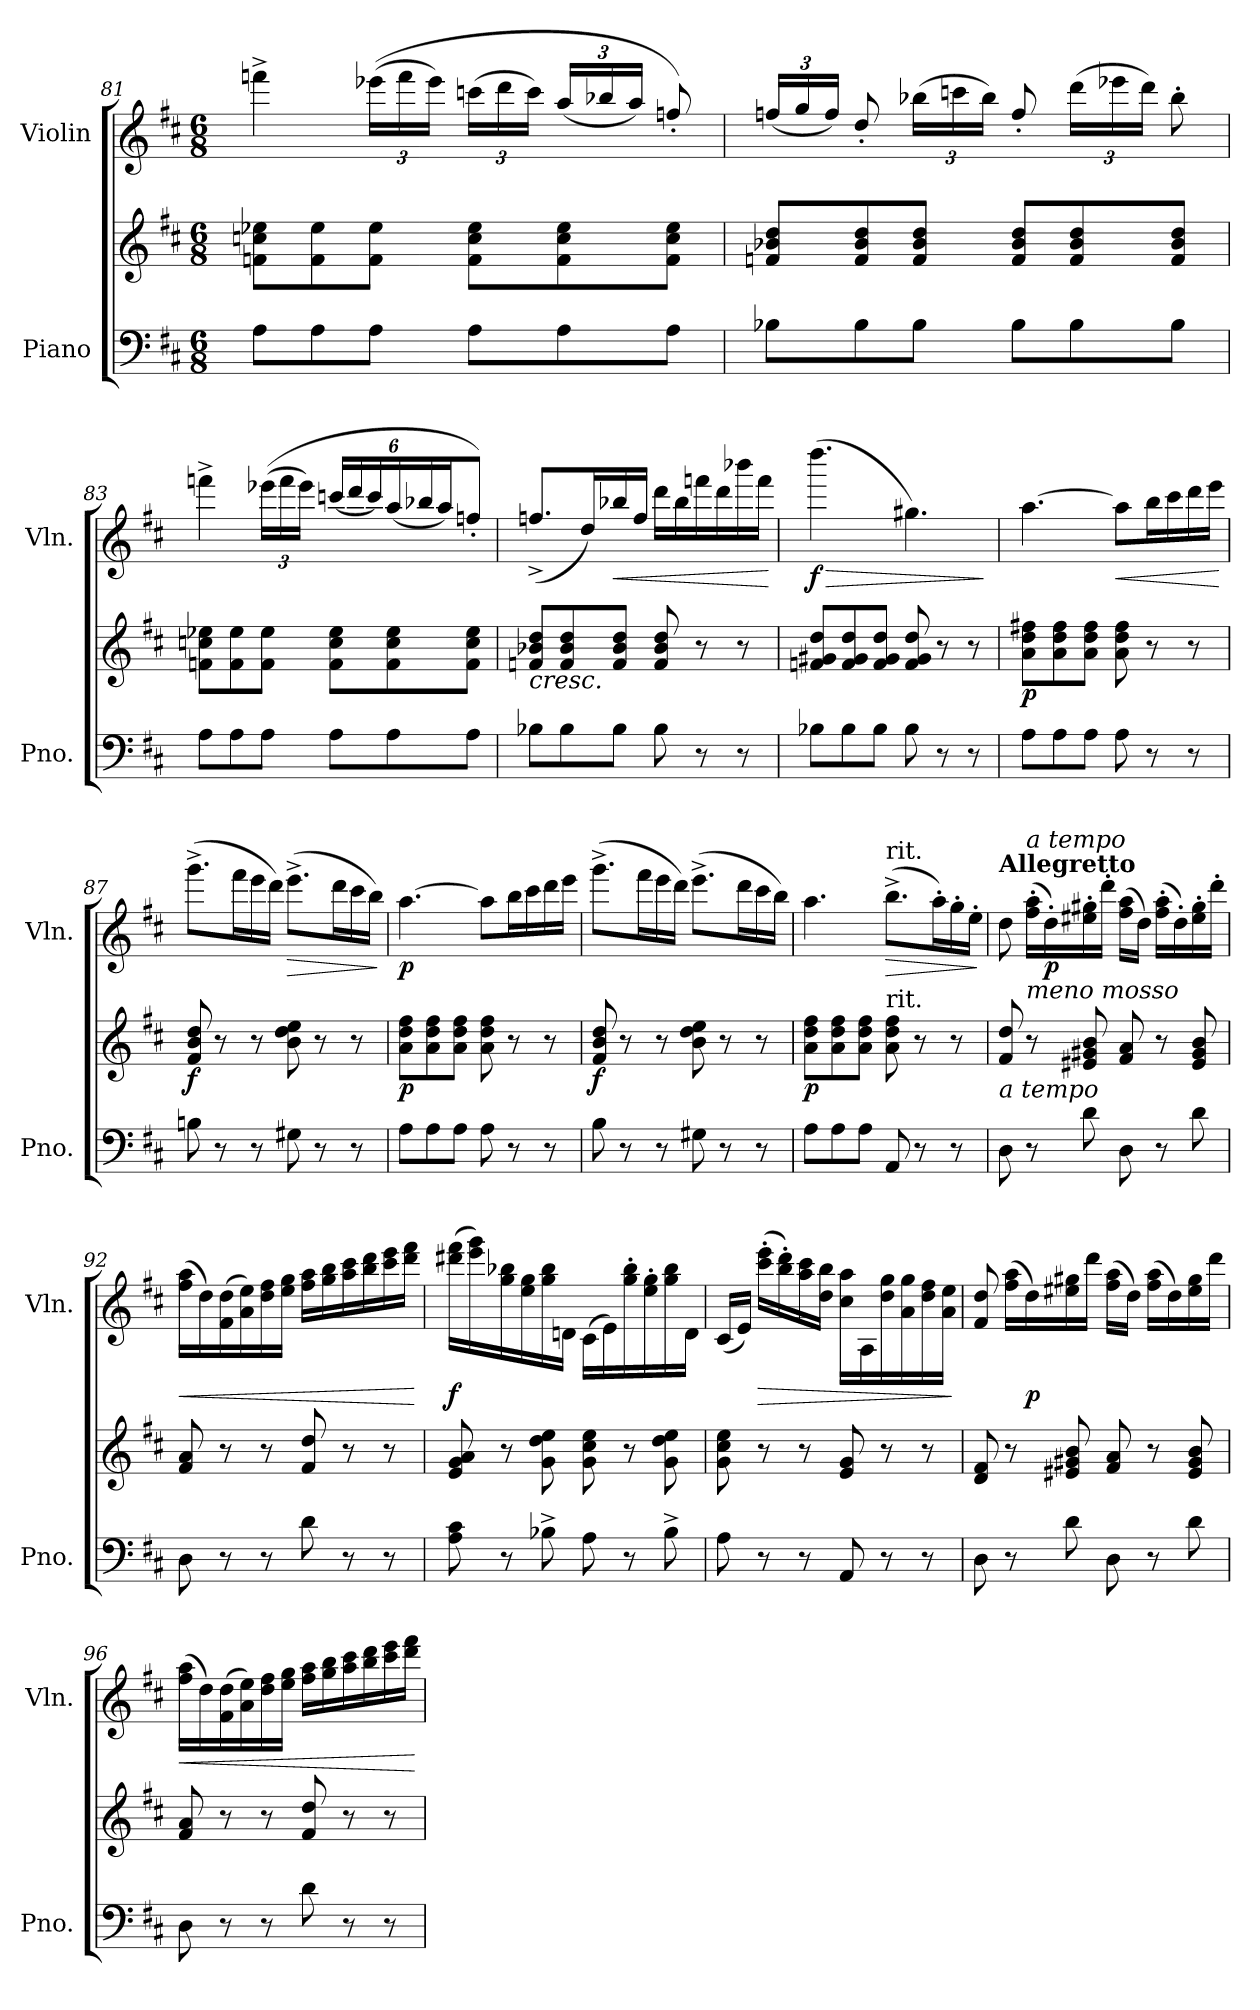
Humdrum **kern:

**kern	**kern	**dynam	**kern	**dynam
*part2	*part2	*part2	*part1	*part1
*staff3	*staff2	*staff2/3	*staff1	*staff1
*I"Piano	*	*	*I"Violin	*
*I'Pno.	*	*	*I'Vln.	*
*clefF4	*clefG2	*	*clefG2	*
*k[f#c#]	*k[f#c#]	*	*k[f#c#]	*
*M6/8	*M6/8	*	*M6/8	*
=81	=81	=81	=81	=81
8A\L	8fn\ 8ccn\ 8ee-X\L	.	4fffn^\	.
8A\	8f\ 8ee-\	.	.	.
*	*	*	*Xbrackettup	*
8A\J	8f\ 8ee-\J	.	(>(>24eee-X\LL	.
.	.	.	24fff\	.
.	.	.	24eee-\JJ)	.
8A\L	8f\ 8cc\ 8ee-\L	.	(>24cccn\LL	.
.	.	.	24ddd\	.
.	.	.	24ccc\JJ)	.
8A\	8f\ 8cc\ 8ee-\	.	(<24aa/LL	.
.	.	.	24bb-X/	.
.	.	.	24aa/JJ)	.
8A\J	8f\ 8cc\ 8ee-\J	.	8ffn'/)	.
=82	=82	=82	=82	=82
8B-X\L	8fn/ 8b-X/ 8dd/L	.	(<24ffn/LL	.
.	.	.	24gg/	.
.	.	.	24ff/JJ)	.
8B-\	8f/ 8b-/ 8dd/	.	8dd'/	.
8B-\J	8f/ 8b-/ 8dd/J	.	(>24bb-X\LL	.
.	.	.	24cccn\	.
.	.	.	24bb-\JJ)	.
8B-\L	8f/ 8b-/ 8dd/L	.	8ff'/	.
8B-\	8f/ 8b-/ 8dd/	.	(>24ddd\LL	.
.	.	.	24eee-X\	.
.	.	.	24ddd\JJ)	.
8B-\J	8f/ 8b-/ 8dd/J	.	8bb-'\	.
!!LO:LB:g=z
=83	=83	=83	=83	=83
8A\L	8fn\ 8ccn\ 8ee-X\L	.	4fffn^\	.
8A\	8f\ 8ee-\	.	.	.
8A\J	8f\ 8ee-\J	.	(>(>24eee-X\LL	.
.	.	.	24fff\	.
.	.	.	24eee-\JJ)	.
8A\L	8f\ 8cc\ 8ee-\L	.	(<24cccn/LL	.
.	.	.	24ddd/	.
.	.	.	24ccc/)	.
8A\	8f\ 8cc\ 8ee-\	.	(<24aa/	.
.	.	.	24bb-X/	.
.	.	.	24aa/J)	.
8A\J	8f\ 8cc\ 8ee-\J	.	8ffn'/J)	.
=84	=84	=84	=84	=84
!	!LO:TX:b:i:t=cresc.	!	!	!
8B-X\L	8fn/ 8b-X/ 8dd/L	.	(<8.ffn^/L	.
8B-\	8f/ 8b-/ 8dd/	.	.	.
.	.	.	16dd/L)	.
!	!	!	!	!LO:HP:b
8B-\J	8f/ 8b-/ 8dd/J	.	16bb-X/	<
.	.	.	16ff/JJ	.
8B-\	8f/ 8b-/ 8dd/	.	16ddd\LL	.
.	.	.	16bb-\	.
8r	8r	.	16fffn\	.
.	.	.	16ddd\	.
8r	8r	.	16bbb-X\	.
.	.	.	16fff\JJ	.
.	.	.	.	[
=85	=85	=85	=85	=85
!	!	!	!	!LO:HP:b
!	!	!	!	!LO:DY:n=1:b
8B-X\L	8fn/ 8g#X/ 8dd/L	.	(>4.dddd\	> f
8B-\	8f/ 8g#/ 8dd/	.	.	.
8B-\J	8f/ 8g#/ 8dd/J	.	.	.
8B-\	8f/ 8g#/ 8dd/	.	4.gg#X\)	.
8r	8r	.	.	.
8r	8r	.	.	.
.	.	.	.	]
!!LO:PB:g=z
=86	=86	=86	=86	=86
!	!	!LO:DY:b	!	!
8A\L	8a\ 8dd\ 8ff#X\L	p	[4.aa\	.
8A\	8a\ 8dd\ 8ff#\	.	.	.
8A\J	8a\ 8dd\ 8ff#\J	.	.	.
!	!	!	!	!LO:HP:b
8A\	8a\ 8dd\ 8ff#\	.	8aa\L]	<
8r	8r	.	16bb\L	.
.	.	.	16ccc#\	.
8r	8r	.	16ddd\	.
.	.	.	16eee\JJ	.
.	.	.	.	[
=87	=87	=87	=87	=87
!	!	!LO:DY:b	!	!
8Bn\	8f#/ 8b/ 8dd/	f	(>8.ggg^\L	.
8r	8r	.	.	.
.	.	.	16fff#\L	.
8r	8r	.	16eee\	.
.	.	.	16ddd\JJ)	.
!	!	!	!	!LO:HP:b
8G#X\	8b\ 8dd\ 8ee\	.	(>8.eee^\L	>
8r	8r	.	.	.
.	.	.	16ddd\L	.
8r	8r	.	16ccc#\	.
.	.	.	16bb\JJ)	.
.	.	.	.	]
=88	=88	=88	=88	=88
!	!	!LO:DY:b	!	!LO:DY:b
8A\L	8a\ 8dd\ 8ff#\L	p	[4.aa\	p
8A\	8a\ 8dd\ 8ff#\	.	.	.
8A\J	8a\ 8dd\ 8ff#\J	.	.	.
8A\	8a\ 8dd\ 8ff#\	.	8aa\L]	.
8r	8r	.	16bb\L	.
.	.	.	16ccc#\	.
8r	8r	.	16ddd\	.
.	.	.	16eee\JJ	.
=89	=89	=89	=89	=89
!	!	!LO:DY:b	!	!
8B\	8f#/ 8b/ 8dd/	f	(>8.ggg^\L	.
8r	8r	.	.	.
.	.	.	16fff#\L	.
8r	8r	.	16eee\	.
.	.	.	16ddd\JJ)	.
8G#X\	8b\ 8dd\ 8ee\	.	(>8.eee^\L	.
8r	8r	.	.	.
.	.	.	16ddd\L	.
8r	8r	.	16ccc#\	.
.	.	.	16bb\JJ)	.
!!LO:LB:g=z
=90	=90	=90	=90	=90
!	!	!LO:DY:b	!	!
8A\L	8a\ 8dd\ 8ff#\L	p	4.aa\	.
8A\	8a\ 8dd\ 8ff#\	.	.	.
8A\J	8a\ 8dd\ 8ff#\J	.	.	.
*	*	*	*MM100	*
!	!	!	!LO:TX:a:t=rit.	!
!	!LO:TX:a:t=rit.	!	!	!
!	!	!	!	!LO:HP:b
8AA/	8a\ 8dd\ 8ff#\	.	(>8.bb^\L	>
8r	8r	.	.	.
.	.	.	16aa'\L)	.
8r	8r	.	16gg'\	.
.	.	.	16ee'\JJ	.
.	.	.	.	]
=91	=91	=91	=91	=91
!	!	!	!LO:TX:a:B:t=Allegretto	!
!	!LO:TX:b:i:t=a tempo	!	!	!
8D\	8f#/ 8dd/	.	8dd\	.
!	!	!	!LO:TX:b:i:t=meno mosso	!
!	!	!	!LO:TX:a:i:t=a tempo	!
8r	8r	.	(>16ff#\' 16aa\'LL	.
!	!	!	!	!LO:DY:b
.	.	.	16dd'\)	p
8d\	8e#X/ 8g#X/ 8b/	.	16ee#X\' 16gg#X\'	.
.	.	.	16ddd'\JJ	.
8D\	8f#/ 8a/	.	(>16ff#\ 16aa\LL	.
.	.	.	16dd\JJ)	.
8r	8r	.	(>16ff#\' 16aa\'LL	.
.	.	.	16dd'\)	.
8d\	8e#/ 8g#/ 8b/	.	16ee#\' 16gg#\'	.
.	.	.	16ddd'\JJ	.
=92	=92	=92	=92	=92
!	!	!	!	!LO:HP:b
8D\	8f#/ 8a/	.	(>16ff#\ 16aa\LL	<
.	.	.	16dd\)	.
8r	8r	.	(>16f#\ 16dd\	.
.	.	.	16a\ 16ee\)	.
8r	8r	.	16dd\ 16ff#\	.
.	.	.	16ee\ 16gg\JJ	.
8d\	8f#/ 8dd/	.	16ff#\ 16aa\LL	.
.	.	.	16gg\ 16bb\	.
8r	8r	.	16aa\ 16ccc#\	.
.	.	.	16bb\ 16ddd\	.
8r	8r	.	16ccc#\ 16eee\	.
.	.	.	16ddd\ 16fff#\JJ	.
.	.	.	.	[
!!LO:LB:g=z
=93	=93	=93	=93	=93
!	!	!	!	!LO:DY:b
8A\ 8c#\	8e/ 8g/ 8a/	.	(>16ddd#X\ 16fff#\LL	f
.	.	.	16eee\ 16ggg\)	.
8r	8r	.	16gg\ 16bb-X\	.
.	.	.	16ee\ 16gg\	.
8B-X^\	8g\ 8dd\ 8ee\	.	16gg\ 16bb-\	.
.	.	.	16dn\JJ	.
8A\	8g\ 8cc#\ 8ee\	.	(>16c#\LL	.
.	.	.	16e\)	.
8r	8r	.	16gg\' 16bb-\'	.
.	.	.	16ee\' 16gg\'	.
8B-^\	8g\ 8dd\ 8ee\	.	16gg\ 16bb-\	.
.	.	.	16d\JJ	.
=94	=94	=94	=94	=94
8A\	8g\ 8cc#\ 8ee\	.	(<16c#/LL	.
.	.	.	16e/JJ)	.
!	!	!	!	!LO:HP:b
8r	8r	.	(>16ccc#\' 16eee\'LL	>
.	.	.	16bb\' 16ddd\')	.
8r	8r	.	16aa\ 16ccc#\	.
.	.	.	16dd\ 16bb\JJ	.
8AA/	8e/ 8g/	.	16cc#\ 16aa\LL	.
.	.	.	16A\	.
8r	8r	.	16dd\ 16gg\	.
.	.	.	16a\ 16gg\	.
8r	8r	.	16dd\ 16ff#\	.
.	.	.	16a\ 16ee\JJ	.
.	.	.	.	]
=95	=95	=95	=95	=95
8D\	8d/ 8f#/	.	8f#/ 8dd/	.
8r	8r	.	(>16ff#\ 16aa\LL	.
!	!	!	!	!LO:DY:b
.	.	.	16dd\)	p
8d\	8e#X/ 8g#X/ 8b/	.	16ee#X\ 16gg#X\	.
.	.	.	16ddd\JJ	.
8D\	8f#/ 8a/	.	(>16ff#\ 16aa\LL	.
.	.	.	16dd\JJ)	.
8r	8r	.	(>16ff#\ 16aa\LL	.
.	.	.	16dd\)	.
8d\	8e#/ 8g#/ 8b/	.	16ee#\ 16gg#\	.
.	.	.	16ddd\JJ	.
!!LO:PB:g=z
=96	=96	=96	=96	=96
!	!	!	!	!LO:HP:b
8D\	8f#/ 8a/	.	(>16ff#\ 16aa\LL	<
.	.	.	16dd\)	.
8r	8r	.	(>16f#\ 16dd\	.
.	.	.	16a\ 16ee\)	.
8r	8r	.	16dd\ 16ff#\	.
.	.	.	16ee\ 16gg\JJ	.
8d\	8f#/ 8dd/	.	16ff#\ 16aa\LL	.
.	.	.	16gg\ 16bb\	.
8r	8r	.	16aa\ 16ccc#\	.
.	.	.	16bb\ 16ddd\	.
8r	8r	.	16ccc#\ 16eee\	.
.	.	.	16ddd\ 16fff#\JJ	.
.	.	.	.	[
=	=	=	=	=
*-	*-	*-	*-	*-
